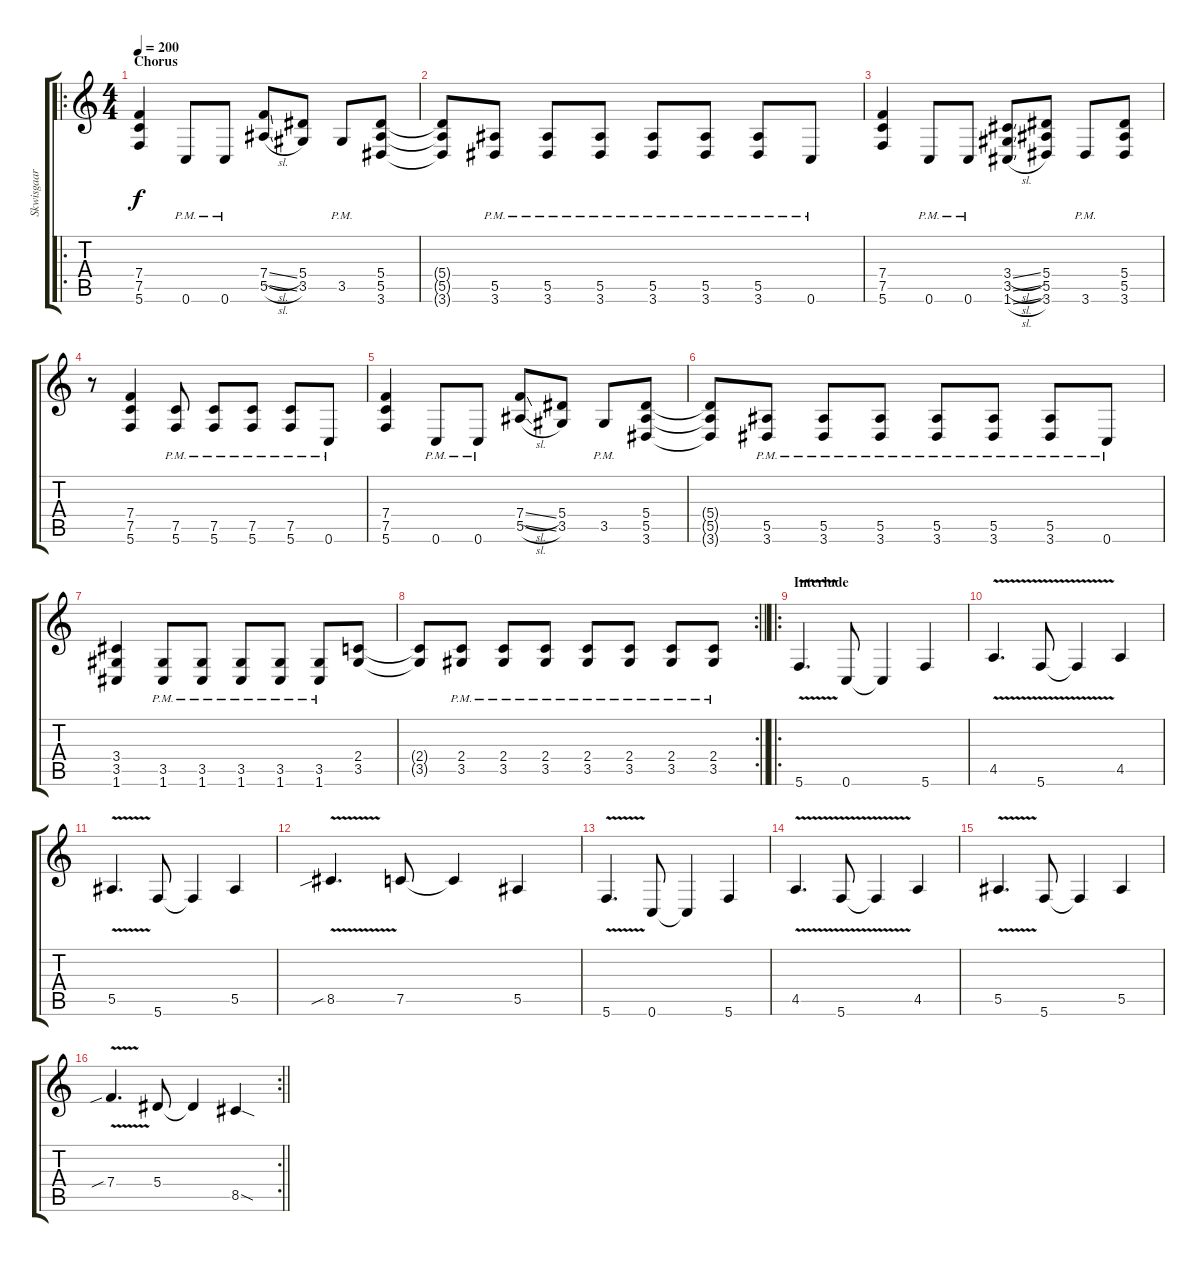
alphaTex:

\track ("Skwisgaar Skwigelf (Lead Guitar)" "Skwisgaar ") {instrument overdrivenguitar}
\staff {score tabs}
\tuning (C4 G3 Eb3 Bb2 F2 C2) {hide}
\ro
\ts (4 4)
\section ("" "Chorus")
\tempo 200
\clef g2
\ks c
(7.4 7.5 5.6).4{dy f} 0.6{pm}.8 0.6{pm}.8 (7.4{sl} 5.5{sl}).8 (5.4 3.5).8 3.5{pm}.8 (5.4 5.5 3.6).8 |
(5.4{t} 5.5{t} 3.6{t}).8 (5.5{pm} 3.6{pm}).8 (5.5{pm} 3.6{pm}).8 (5.5{pm} 3.6{pm}).8 (5.5{pm} 3.6{pm}).8 (5.5{pm} 3.6{pm}).8 (5.5{pm} 3.6{pm}).8 0.6{pm}.8 |
(7.4 7.5 5.6).4 0.6{pm}.8 0.6{pm}.8 (3.4{sl} 3.5{sl} 1.6{sl}).8 (5.4 5.5 3.6).8 3.6{pm}.8 (5.4 5.5 3.6).8 |
r.8 (7.4 7.5 5.6).4 (7.5{pm} 5.6{pm}).8 (7.5{pm} 5.6{pm}).8 (7.5{pm} 5.6{pm}).8 (7.5{pm} 5.6{pm}).8 0.6{pm}.8 |
(7.4 7.5 5.6).4 0.6{pm}.8 0.6{pm}.8 (7.4{sl} 5.5{sl}).8 (5.4 3.5).8 3.5{pm}.8 (5.4 5.5 3.6).8 |
(5.4{t} 5.5{t} 3.6{t}).8 (5.5{pm} 3.6{pm}).8 (5.5{pm} 3.6{pm}).8 (5.5{pm} 3.6{pm}).8 (5.5{pm} 3.6{pm}).8 (5.5{pm} 3.6{pm}).8 (5.5{pm} 3.6{pm}).8 0.6{pm}.8 |
(3.4 3.5 1.6).4 (3.5{pm} 1.6{pm}).8 (3.5{pm} 1.6{pm}).8 (3.5{pm} 1.6{pm}).8 (3.5{pm} 1.6{pm}).8 (3.5{pm} 1.6{pm}).8 (2.4 3.5).8 |
\rc 2
\barLineRight lightlight
(2.4{t} 3.5{t}).8 (2.4{pm} 3.5{pm}).8 (2.4{pm} 3.5{pm}).8 (2.4{pm} 3.5{pm}).8 (2.4{pm} 3.5{pm}).8 (2.4{pm} 3.5{pm}).8 (2.4{pm} 3.5{pm}).8 (2.4{pm} 3.5{pm}).8 |
\ro
\section ("" "Interlude")
5.6{v}.4{d} 0.6.8 0.6{t}.4 5.6.4 |
4.5{v}.4{d} 5.6{v}.8 5.6{t}.4 4.5.4 |
5.5{v}.4{d} 5.6.8 5.6{t}.4 5.5.4 |
8.5{v sib}.4{d} 7.5.8 7.5{t}.4 5.5.4 |
5.6{v}.4{d} 0.6.8 0.6{t}.4 5.6.4 |
4.5{v}.4{d} 5.6{v}.8 5.6{t}.4 4.5.4 |
5.5{v}.4{d} 5.6.8 5.6{t}.4 5.5.4 |
\rc 2
\barLineRight lightlight
7.4{v sib}.4{d} 5.4.8 5.4{t}.4 8.5{sod}.4
